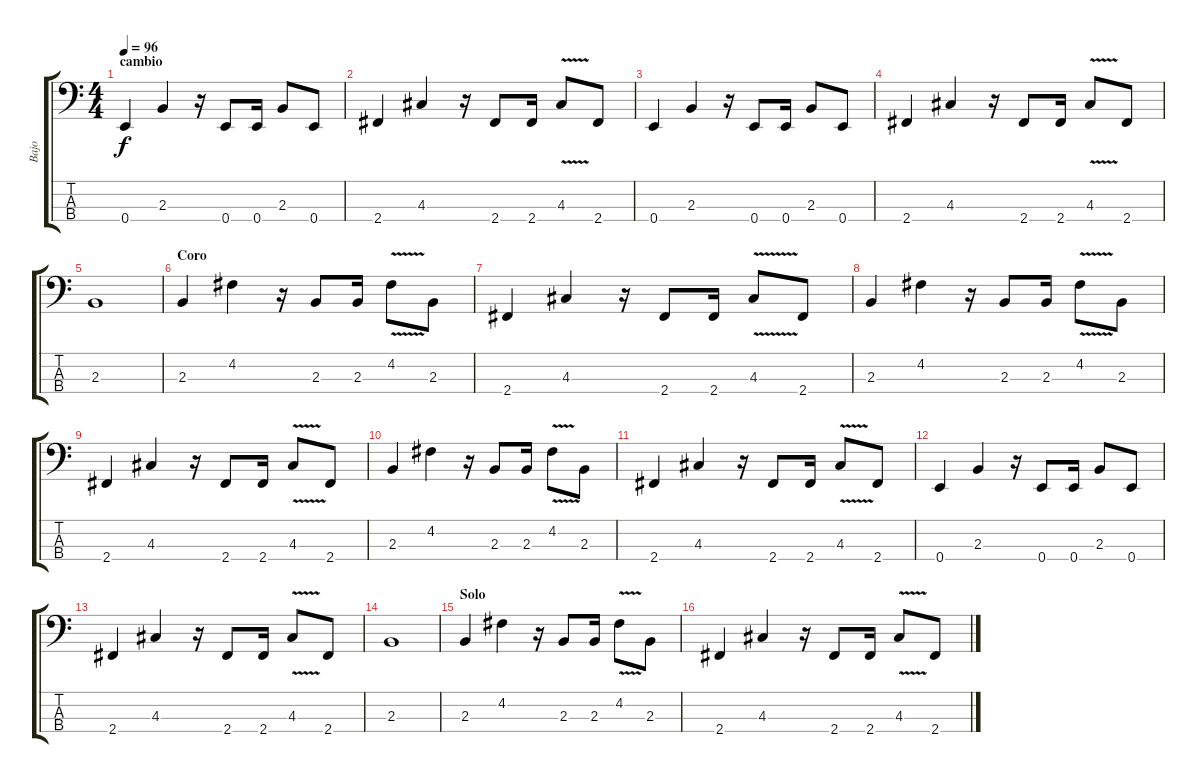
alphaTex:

\track ("Bajo" "Bajo") {instrument slapbass2}
\staff {score tabs}
\tuning (G2 D2 A1 E1) {hide}
\ts (4 4)
\section ("" "cambio")
\tempo 96
\clef f4
\ks c
0.4.4{dy f} 2.3.4 r.16 0.4.8 0.4.16 2.3.8 0.4.8 |
2.4.4 4.3.4 r.16 2.4.8 2.4.16 4.3{v}.8 2.4.8 |
0.4.4 2.3.4 r.16 0.4.8 0.4.16 2.3.8 0.4.8 |
2.4.4 4.3.4 r.16 2.4.8 2.4.16 4.3{v}.8 2.4.8 |
2.3.1 |
\section ("" "Coro")
2.3.4 4.2.4 r.16 2.3.8 2.3.16 4.2{v}.8 2.3.8 |
2.4.4 4.3.4 r.16 2.4.8 2.4.16 4.3{v}.8 2.4.8 |
2.3.4 4.2.4 r.16 2.3.8 2.3.16 4.2{v}.8 2.3.8 |
2.4.4 4.3.4 r.16 2.4.8 2.4.16 4.3{v}.8 2.4.8 |
2.3.4 4.2.4 r.16 2.3.8 2.3.16 4.2{v}.8 2.3.8 |
2.4.4 4.3.4 r.16 2.4.8 2.4.16 4.3{v}.8 2.4.8 |
0.4.4 2.3.4 r.16 0.4.8 0.4.16 2.3.8 0.4.8 |
2.4.4 4.3.4 r.16 2.4.8 2.4.16 4.3{v}.8 2.4.8 |
2.3.1 |
\section ("" "Solo")
2.3.4 4.2.4 r.16 2.3.8 2.3.16 4.2{v}.8 2.3.8 |
2.4.4 4.3.4 r.16 2.4.8 2.4.16 4.3{v}.8 2.4.8
